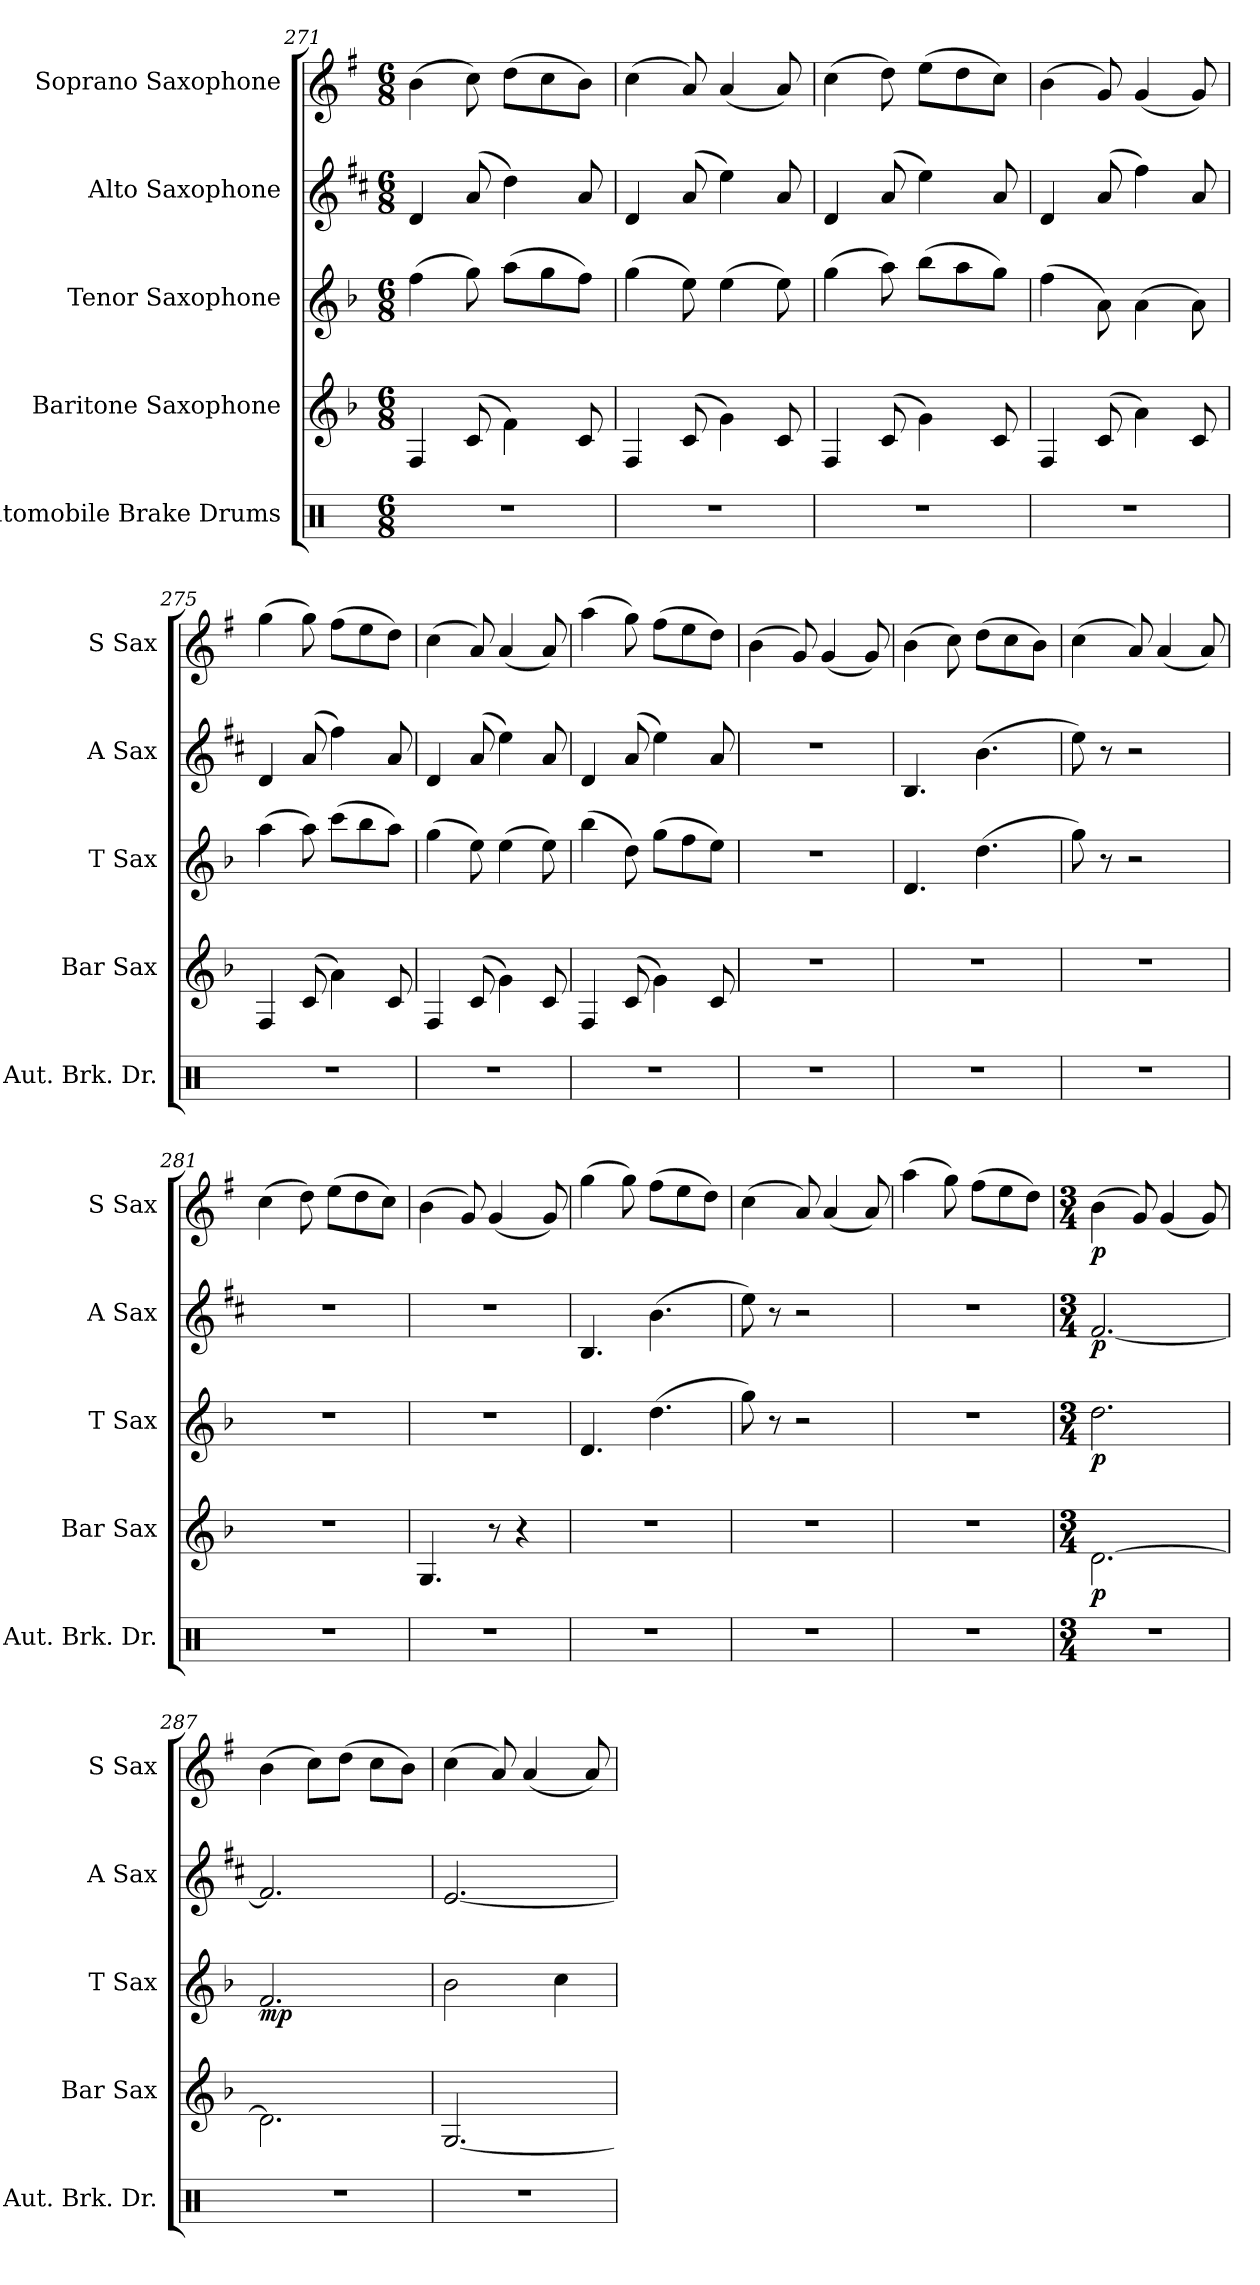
**kern	**kern	**dynam	**kern	**dynam	**kern	**dynam	**kern	**dynam
*part5	*part4	*part4	*part3	*part3	*part2	*part2	*part1	*part1
*staff5	*staff4	*staff4	*staff3	*staff3	*staff2	*staff2	*staff1	*staff1
*I"Automobile Brake Drums	*I"Baritone Saxophone	*	*I"Tenor Saxophone	*	*I"Alto Saxophone	*	*I"Soprano Saxophone	*
*I'Aut. Brk. Dr.	*I'Bar Sax	*	*I'T Sax	*	*I'A Sax	*	*I'S Sax	*
*clefX	*clefG2	*	*clefG2	*	*clefG2	*	*clefG2	*
*	*ITrd12c21	*	*ITrd8c14	*	*ITrd5c9	*	*ITrd1c2	*
*k[]	*k[b-]	*	*k[b-]	*	*k[b-]	*	*k[b-]	*
*M6/8	*M6/8	*	*M6/8	*	*M6/8	*	*M6/8	*
=271	=271	=271	=271	=271	=271	=271	=271	=271
2.r	4FF/	.	(4f\	.	4F/	.	(4a\	.
.	(8C/	.	8g\)	.	(8c/	.	8b-\)	.
.	4F\)	.	(8a\L	.	4f\)	.	(8cc\L	.
.	.	.	8g\	.	.	.	8b-\	.
.	8C/	.	8f\J)	.	8c/	.	8a\J)	.
=272	=272	=272	=272	=272	=272	=272	=272	=272
2.r	4FF/	.	(4g\	.	4F/	.	(4b-\	.
.	(8C/	.	8e\)	.	(8c/	.	8g/)	.
.	4G\)	.	(4e\	.	4g\)	.	(4g/	.
.	8C/	.	8e\)	.	8c/	.	8g/)	.
=273	=273	=273	=273	=273	=273	=273	=273	=273
2.r	4FF/	.	(4g\	.	4F/	.	(4b-\	.
.	(8C/	.	8a\)	.	(8c/	.	8cc\)	.
.	4G\)	.	(8b-\L	.	4g\)	.	(8dd\L	.
.	.	.	8a\	.	.	.	8cc\	.
.	8C/	.	8g\J)	.	8c/	.	8b-\J)	.
=274	=274	=274	=274	=274	=274	=274	=274	=274
2.r	4FF/	.	(4f\	.	4F/	.	(4a\	.
.	(8C/	.	8A\)	.	(8c/	.	8f/)	.
.	4A\)	.	(4A\	.	4a\)	.	(4f/	.
.	8C/	.	8A\)	.	8c/	.	8f/)	.
!!LO:PB:g=z
=275	=275	=275	=275	=275	=275	=275	=275	=275
2.r	4FF/	.	(4a\	.	4F/	.	(4ff\	.
.	(8C/	.	8a\)	.	(8c/	.	8ff\)	.
.	4A\)	.	(8cc\L	.	4a\)	.	(8ee\L	.
.	.	.	8b-\	.	.	.	8dd\	.
.	8C/	.	8a\J)	.	8c/	.	8cc\J)	.
=276	=276	=276	=276	=276	=276	=276	=276	=276
2.r	4FF/	.	(4g\	.	4F/	.	(4b-\	.
.	(8C/	.	8e\)	.	(8c/	.	8g/)	.
.	4G\)	.	(4e\	.	4g\)	.	(4g/	.
.	8C/	.	8e\)	.	8c/	.	8g/)	.
=277	=277	=277	=277	=277	=277	=277	=277	=277
2.r	4FF/	.	(4b-\	.	4F/	.	(4gg\	.
.	(8C/	.	8d\)	.	(8c/	.	8ff\)	.
.	4G\)	.	(8g\L	.	4g\)	.	(8ee\L	.
.	.	.	8f\	.	.	.	8dd\	.
.	8C/	.	8e\J)	.	8c/	.	8cc\J)	.
=278	=278	=278	=278	=278	=278	=278	=278	=278
2.r	2.r	.	2.r	.	2.r	.	(4a\	.
.	.	.	.	.	.	.	8f/)	.
.	.	.	.	.	.	.	(4f/	.
.	.	.	.	.	.	.	8f/)	.
=279	=279	=279	=279	=279	=279	=279	=279	=279
2.r	2.r	.	4.D/	.	4.D/	.	(4a\	.
.	.	.	.	.	.	.	8b-\)	.
.	.	.	(4.d\	.	(4.d\	.	(8cc\L	.
.	.	.	.	.	.	.	8b-\	.
.	.	.	.	.	.	.	8a\J)	.
=280	=280	=280	=280	=280	=280	=280	=280	=280
2.r	2.r	.	8g\)	.	8g\)	.	(4b-\	.
.	.	.	8r	.	8r	.	.	.
.	.	.	2r	.	2r	.	8g/)	.
.	.	.	.	.	.	.	(4g/	.
.	.	.	.	.	.	.	8g/)	.
!!LO:LB:g=z
=281	=281	=281	=281	=281	=281	=281	=281	=281
2.r	2.r	.	2.r	.	2.r	.	(4b-\	.
.	.	.	.	.	.	.	8cc\)	.
.	.	.	.	.	.	.	(8dd\L	.
.	.	.	.	.	.	.	8cc\	.
.	.	.	.	.	.	.	8b-\J)	.
=282	=282	=282	=282	=282	=282	=282	=282	=282
2.r	4.GG/	.	2.r	.	2.r	.	(4a\	.
.	.	.	.	.	.	.	8f/)	.
.	8r	.	.	.	.	.	(4f/	.
.	4r	.	.	.	.	.	.	.
.	.	.	.	.	.	.	8f/)	.
=283	=283	=283	=283	=283	=283	=283	=283	=283
2.r	2.r	.	4.D/	.	4.D/	.	(4ff\	.
.	.	.	.	.	.	.	8ff\)	.
.	.	.	(4.d\	.	(4.d\	.	(8ee\L	.
.	.	.	.	.	.	.	8dd\	.
.	.	.	.	.	.	.	8cc\J)	.
=284	=284	=284	=284	=284	=284	=284	=284	=284
2.r	2.r	.	8g\)	.	8g\)	.	(4b-\	.
.	.	.	8r	.	8r	.	.	.
.	.	.	2r	.	2r	.	8g/)	.
.	.	.	.	.	.	.	(4g/	.
.	.	.	.	.	.	.	8g/)	.
=285	=285	=285	=285	=285	=285	=285	=285	=285
2.r	2.r	.	2.r	.	2.r	.	(4gg\	.
.	.	.	.	.	.	.	8ff\)	.
.	.	.	.	.	.	.	(8ee\L	.
.	.	.	.	.	.	.	8dd\	.
.	.	.	.	.	.	.	8cc\J)	.
=286	=286	=286	=286	=286	=286	=286	=286	=286
*M3/4	*M3/4	*	*M3/4	*	*M3/4	*	*M3/4	*
!	!	!LO:DY:b	!	!LO:DY:b	!	!LO:DY:b	!	!LO:DY:b
2.r	[2.D\	p	2.d\	p	[2.A/	p	(4a\	p
.	.	.	.	.	.	.	8f/)	.
.	.	.	.	.	.	.	(4f/	.
.	.	.	.	.	.	.	8f/)	.
!!LO:PB:g=z
=287	=287	=287	=287	=287	=287	=287	=287	=287
!	!	!	!	!LO:DY:b	!	!	!	!
2.r	2.D\]	.	2.F/	mp	2.A/]	.	(4a\	.
.	.	.	.	.	.	.	8b-\L)	.
.	.	.	.	.	.	.	(8cc\J	.
.	.	.	.	.	.	.	8b-\L	.
.	.	.	.	.	.	.	8a\J)	.
=288	=288	=288	=288	=288	=288	=288	=288	=288
2.r	[2.GG/	.	2B-\	.	[2.G/	.	(4b-\	.
.	.	.	.	.	.	.	8g/)	.
.	.	.	.	.	.	.	(4g/	.
.	.	.	4c\	.	.	.	.	.
.	.	.	.	.	.	.	8g/)	.
=	=	=	=	=	=	=	=	=
*-	*-	*-	*-	*-	*-	*-	*-	*-
